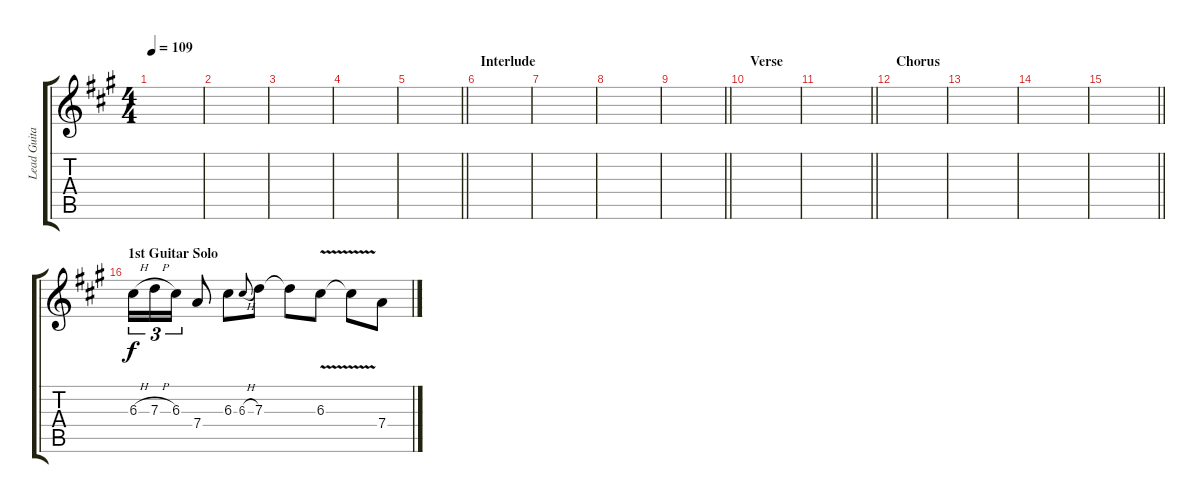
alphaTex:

\track ("Lead Guitar (lower)" "Lead Guita") {instrument overdrivenguitar}
\staff {score tabs}
\tuning (E4 B3 G3 D3 A2 E2) {hide}
\ts (4 4)
\tempo 109
\clef g2
\ks a
|
|
|
|
\barLineRight lightlight
|
\section ("" "Interlude")
|
|
|
\barLineRight lightlight
|
\section ("" "Verse")
|
\barLineRight lightlight
|
\section ("" "Chorus")
|
|
|
\barLineRight lightlight
|
\section ("" "1st Guitar Solo")
6.3{h}.16{tu (3 2)} 7.3{h}.16{tu (3 2)} 6.3.16{tu (3 2)} 7.4.8 6.3.8 6.3{h}.8{gr onbeat} 7.3.8 7.3{t}.8 6.3{v}.8 6.3{t}.8 7.4.8
